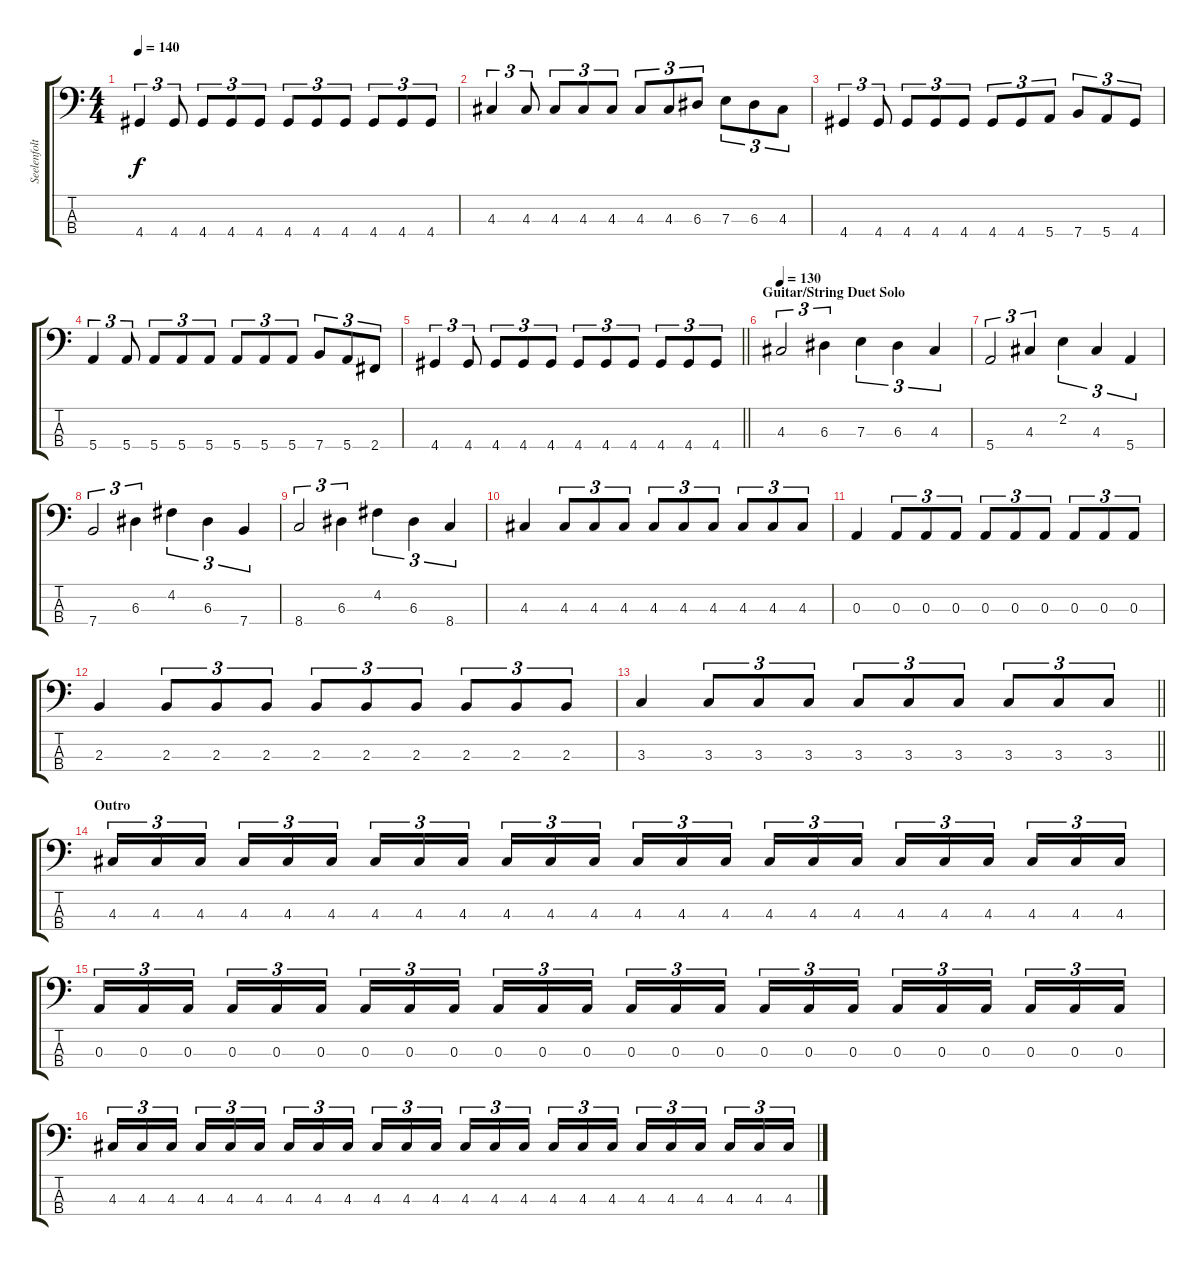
\track ("Seelenfolter (Bass)" "Seelenfolt") {instrument electricbasspick}
\staff {score tabs}
\tuning (G2 D2 A1 E1) {hide}
\ts (4 4)
\tempo 140
\clef f4
\ks c
4.4.4{tu (3 2) dy f} 4.4.8{tu (3 2)} 4.4.8{tu (3 2)} 4.4.8{tu (3 2)} 4.4.8{tu (3 2)} 4.4.8{tu (3 2)} 4.4.8{tu (3 2)} 4.4.8{tu (3 2)} 4.4.8{tu (3 2)} 4.4.8{tu (3 2)} 4.4.8{tu (3 2)} |
4.3.4{tu (3 2)} 4.3.8{tu (3 2)} 4.3.8{tu (3 2)} 4.3.8{tu (3 2)} 4.3.8{tu (3 2)} 4.3.8{tu (3 2)} 4.3.8{tu (3 2)} 6.3.8{tu (3 2)} 7.3.8{tu (3 2)} 6.3.8{tu (3 2)} 4.3.8{tu (3 2)} |
4.4.4{tu (3 2)} 4.4.8{tu (3 2)} 4.4.8{tu (3 2)} 4.4.8{tu (3 2)} 4.4.8{tu (3 2)} 4.4.8{tu (3 2)} 4.4.8{tu (3 2)} 5.4.8{tu (3 2)} 7.4.8{tu (3 2)} 5.4.8{tu (3 2)} 4.4.8{tu (3 2)} |
5.4.4{tu (3 2)} 5.4.8{tu (3 2)} 5.4.8{tu (3 2)} 5.4.8{tu (3 2)} 5.4.8{tu (3 2)} 5.4.8{tu (3 2)} 5.4.8{tu (3 2)} 5.4.8{tu (3 2)} 7.4.8{tu (3 2)} 5.4.8{tu (3 2)} 2.4.8{tu (3 2)} |
\barLineRight lightlight
4.4.4{tu (3 2)} 4.4.8{tu (3 2)} 4.4.8{tu (3 2)} 4.4.8{tu (3 2)} 4.4.8{tu (3 2)} 4.4.8{tu (3 2)} 4.4.8{tu (3 2)} 4.4.8{tu (3 2)} 4.4.8{tu (3 2)} 4.4.8{tu (3 2)} 4.4.8{tu (3 2)} |
\section ("" "Guitar/String Duet Solo")
\tempo 130
4.3.2{tu (3 2)} 6.3.4{tu (3 2)} 7.3.4{tu (3 2)} 6.3.4{tu (3 2)} 4.3.4{tu (3 2)} |
5.4.2{tu (3 2)} 4.3.4{tu (3 2)} 2.2.4{tu (3 2)} 4.3.4{tu (3 2)} 5.4.4{tu (3 2)} |
7.4.2{tu (3 2)} 6.3.4{tu (3 2)} 4.2.4{tu (3 2)} 6.3.4{tu (3 2)} 7.4.4{tu (3 2)} |
8.4.2{tu (3 2)} 6.3.4{tu (3 2)} 4.2.4{tu (3 2)} 6.3.4{tu (3 2)} 8.4.4{tu (3 2)} |
4.3.4 4.3.8{tu (3 2)} 4.3.8{tu (3 2)} 4.3.8{tu (3 2)} 4.3.8{tu (3 2)} 4.3.8{tu (3 2)} 4.3.8{tu (3 2)} 4.3.8{tu (3 2)} 4.3.8{tu (3 2)} 4.3.8{tu (3 2)} |
0.3.4 0.3.8{tu (3 2)} 0.3.8{tu (3 2)} 0.3.8{tu (3 2)} 0.3.8{tu (3 2)} 0.3.8{tu (3 2)} 0.3.8{tu (3 2)} 0.3.8{tu (3 2)} 0.3.8{tu (3 2)} 0.3.8{tu (3 2)} |
2.3.4 2.3.8{tu (3 2)} 2.3.8{tu (3 2)} 2.3.8{tu (3 2)} 2.3.8{tu (3 2)} 2.3.8{tu (3 2)} 2.3.8{tu (3 2)} 2.3.8{tu (3 2)} 2.3.8{tu (3 2)} 2.3.8{tu (3 2)} |
\barLineRight lightlight
3.3.4 3.3.8{tu (3 2)} 3.3.8{tu (3 2)} 3.3.8{tu (3 2)} 3.3.8{tu (3 2)} 3.3.8{tu (3 2)} 3.3.8{tu (3 2)} 3.3.8{tu (3 2)} 3.3.8{tu (3 2)} 3.3.8{tu (3 2)} |
\section ("" "Outro")
4.3.16{tu (3 2)} 4.3.16{tu (3 2)} 4.3.16{tu (3 2) beam splitsecondary} 4.3.16{tu (3 2)} 4.3.16{tu (3 2)} 4.3.16{tu (3 2)} 4.3.16{tu (3 2)} 4.3.16{tu (3 2)} 4.3.16{tu (3 2) beam splitsecondary} 4.3.16{tu (3 2)} 4.3.16{tu (3 2)} 4.3.16{tu (3 2)} 4.3.16{tu (3 2)} 4.3.16{tu (3 2)} 4.3.16{tu (3 2) beam splitsecondary} 4.3.16{tu (3 2)} 4.3.16{tu (3 2)} 4.3.16{tu (3 2)} 4.3.16{tu (3 2)} 4.3.16{tu (3 2)} 4.3.16{tu (3 2) beam splitsecondary} 4.3.16{tu (3 2)} 4.3.16{tu (3 2)} 4.3.16{tu (3 2)} |
0.3.16{tu (3 2)} 0.3.16{tu (3 2)} 0.3.16{tu (3 2) beam splitsecondary} 0.3.16{tu (3 2)} 0.3.16{tu (3 2)} 0.3.16{tu (3 2)} 0.3.16{tu (3 2)} 0.3.16{tu (3 2)} 0.3.16{tu (3 2) beam splitsecondary} 0.3.16{tu (3 2)} 0.3.16{tu (3 2)} 0.3.16{tu (3 2)} 0.3.16{tu (3 2)} 0.3.16{tu (3 2)} 0.3.16{tu (3 2) beam splitsecondary} 0.3.16{tu (3 2)} 0.3.16{tu (3 2)} 0.3.16{tu (3 2)} 0.3.16{tu (3 2)} 0.3.16{tu (3 2)} 0.3.16{tu (3 2) beam splitsecondary} 0.3.16{tu (3 2)} 0.3.16{tu (3 2)} 0.3.16{tu (3 2)} |
4.3.16{tu (3 2)} 4.3.16{tu (3 2)} 4.3.16{tu (3 2) beam splitsecondary} 4.3.16{tu (3 2)} 4.3.16{tu (3 2)} 4.3.16{tu (3 2)} 4.3.16{tu (3 2)} 4.3.16{tu (3 2)} 4.3.16{tu (3 2) beam splitsecondary} 4.3.16{tu (3 2)} 4.3.16{tu (3 2)} 4.3.16{tu (3 2)} 4.3.16{tu (3 2)} 4.3.16{tu (3 2)} 4.3.16{tu (3 2) beam splitsecondary} 4.3.16{tu (3 2)} 4.3.16{tu (3 2)} 4.3.16{tu (3 2)} 4.3.16{tu (3 2)} 4.3.16{tu (3 2)} 4.3.16{tu (3 2) beam splitsecondary} 4.3.16{tu (3 2)} 4.3.16{tu (3 2)} 4.3.16{tu (3 2)}
